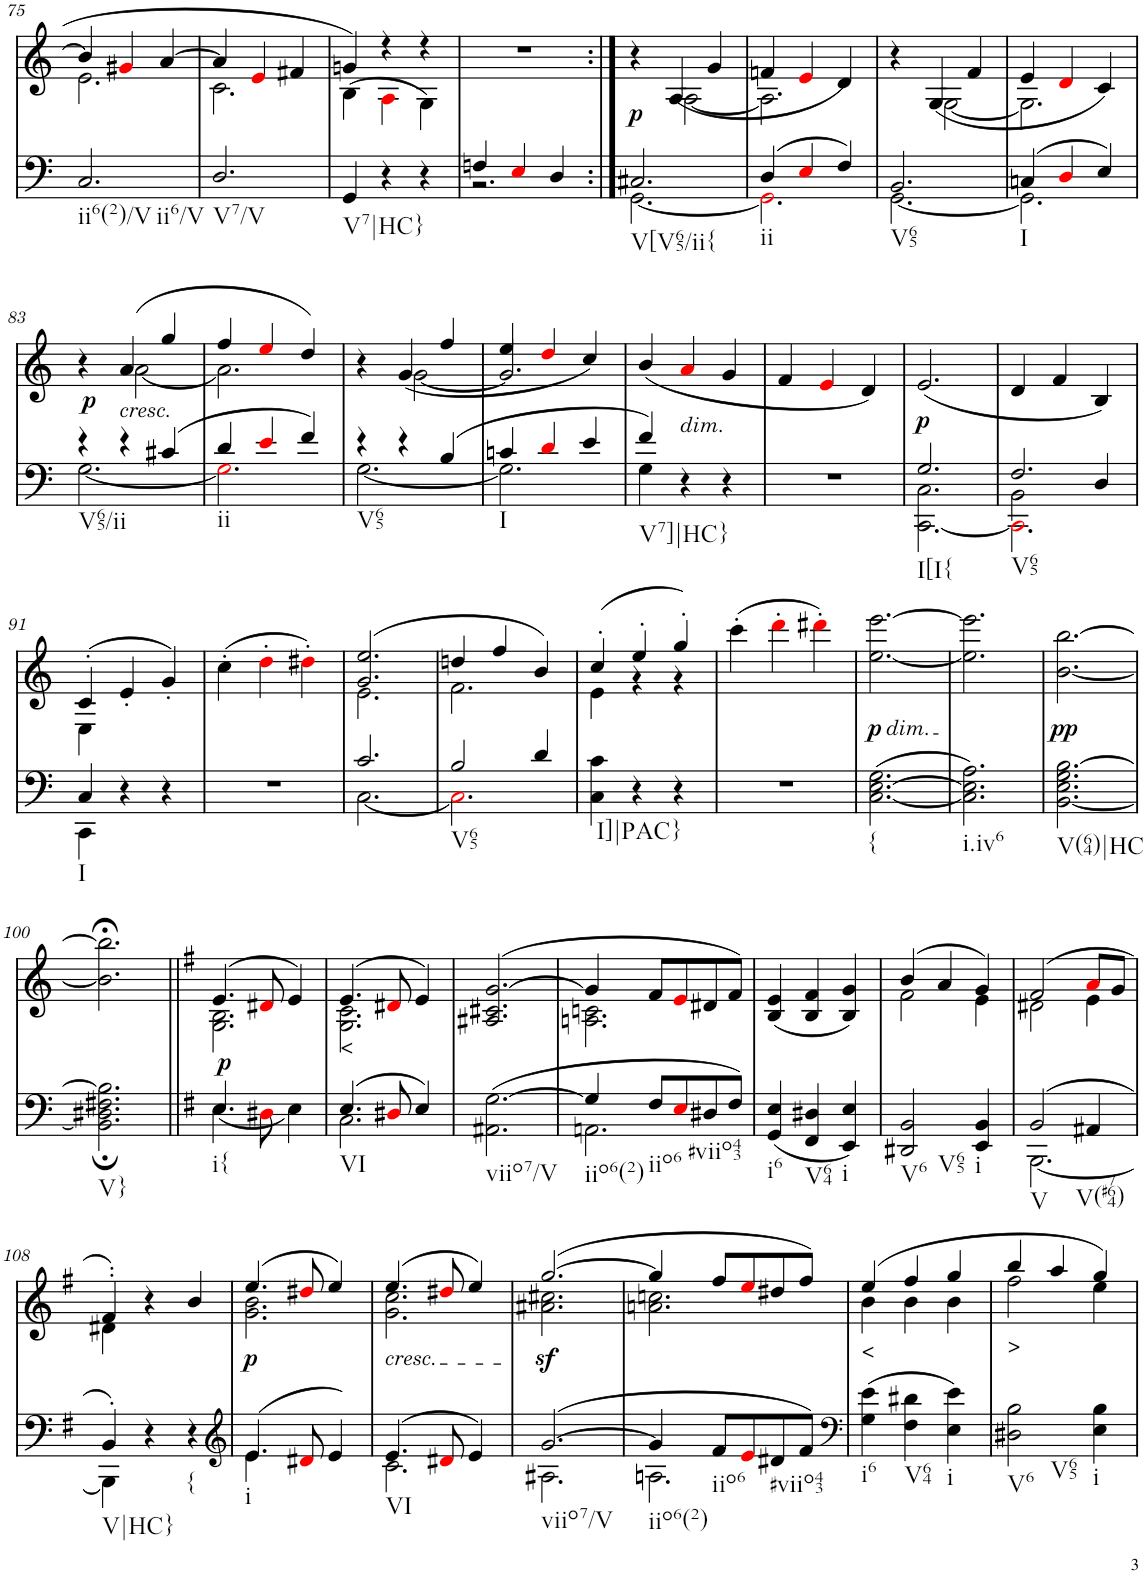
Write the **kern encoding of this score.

**kern	**dynam	**kern	**text	**dynam
*part2	*part2	*part1	*part1	*part1
*staff2	*staff2	*staff1	*staff1	*staff1
*I"piano	*	*I"piano	*	*
*I'Pno	*	*I'Pno	*	*
!!LO:PB:g=z
*clefF4	*	*clefG2	*	*
*k[]	*	*k[]	*	*
*M3/4	*	*M3/4	*	*
=75	=75	=75	=75	=75
*	*	*^	*	*
!LO:TX:b:t=ii6(2)/V	!	!	!	!	!
!LO:TX:b:t=ii6/V	!	!	!	!	!
2.C/	.	4b/]	2.e\	.	.
.	.	4g#Xi/	.	.	.
.	.	[4a/	.	.	.
=76	=76	=76	=76	=76	=76
!LO:TX:b:t=V7/V	!	!	!	!	!
2.D/	.	4a/]	2.c\	.	.
.	.	4ei/	.	.	.
.	.	4f#X/	.	.	.
=77	=77	=77	=77	=77	=77
!LO:TX:b:t=V7|HC}	!	!	!	!	!
4GG/	.	4gn/	(>4B\	.	.
4r	.	4r	4Ai\	.	.
4r	.	4r	4G\)	.	.
*	*	*v	*v	*	*
=78	=78	=78	=78	=78
*^	*	*	*	*
4Fn/	2.r	.	2.r	.	.
4Ei/	.	.	.	.	.
4D/	.	.	.	.	.
=79:|!	=79:|!	=79:|!	=79:|!	=79:|!	=79:|!
*	*	*	*^	*	*
!LO:TX:b:t=V[V65/ii{	!	!	!	!	!	!
!	!	!	!	!	!	!LO:DY:b
2.C#X/	[2.GG\	.	4r	4ryy	.	p
.	.	.	[2A\	(4A/	.	.
.	.	.	.	4g/	.	.
=80	=80	=80	=80	=80	=80	=80
!LO:TX:b:t=ii	!	!	!	!	!	!
(4D/	2.GGi\]	.	2.A\]	4fn/	.	.
4Ei/	.	.	.	4ei/	.	.
4F/)	.	.	.	4d/)	.	.
=81	=81	=81	=81	=81	=81	=81
!LO:TX:b:t=V65	!	!	!	!	!	!
2.BB/	[2.GG\	.	4r	4ryy	.	.
.	.	.	[2G\	(4G/	.	.
.	.	.	.	4f/	.	.
=82	=82	=82	=82	=82	=82	=82
!LO:TX:b:t=I	!	!	!	!	!	!
(4Cn/	2.GG\]	.	2.G\]	4e/	.	.
4Di/	.	.	.	4di/	.	.
4E/)	.	.	.	4c/)	.	.
!!LO:LB:g=z	!!
=83	=83	=83	=83	=83	=83	=83
!LO:TX:b:t=V65/ii	!	!	!	!	!	!
!	!	!	!	!	!	!LO:DY:b
4r	[2.G\	.	4r	4ryy	.	p
!	!	!	!LO:TX:b:i:t=cresc.	!	!	!
4r	.	.	(4a/	[2a\	.	.
(4c#X/	.	.	4gg/	.	.	.
=84	=84	=84	=84	=84	=84	=84
!LO:TX:b:t=ii	!	!	!	!	!	!
4d/	2.Gi\]	.	4ff/	2.a\]	.	.
4ei/	.	.	4eei/	.	.	.
4f/)	.	.	4dd/)	.	.	.
=85	=85	=85	=85	=85	=85	=85
!LO:TX:b:t=V65	!	!	!	!	!	!
4r	[2.G\	.	4r	4ryy	.	.
4r	.	.	[2g\	(4g/	.	.
(4B/	.	.	.	4ff/	.	.
=86	=86	=86	=86	=86	=86	=86
!LO:TX:b:t=I	!	!	!	!	!	!
4cn/	2.G\]	.	2.g/]	4ee/	.	.
4di/	.	.	.	4ddi/	.	.
4e/	.	.	.	4cc/)	.	.
=87	=87	=87	=87	=87	=87	=87
!LO:TX:b:t=V7]|HC}	!	!	!	!	!	!
*	*	*	*v	*v	*	*
4f/)	4G\	.	(4b/	.	.
!LO:TX:a:i:t=dim.	!	!	!	!	!
4r	2ryy	.	4ai/	.	.
4r	.	.	4g/	.	.
*v	*v	*	*	*	*
=88	=88	=88	=88	=88
2.r	.	4f/	.	.
.	.	4ei/	.	.
.	.	4d/)	.	.
=89	=89	=89	=89	=89
*^	*	*	*	*
!LO:TX:b:t=I[I{	!	!	!	!	!
!	!	!	!	!LO:LY:b	!LO:DY:b
2.G/	[2.CC\ 2.C\	.	(2.e/	p	p
=90	=90	=90	=90	=90	=90
*	*^	*	*	*	*
!LO:TX:b:t=V65	!	!	!	!	!	!
2BB\	2.CCi\]	2.F/	.	4d/	.	.
.	.	.	.	4f/	.	.
4D/	.	.	.	4B/)	.	.
*	*v	*v	*	*	*	*
!!LO:LB:g=z
=91	=91	=91	=91	=91	=91
*	*	*	*^	*	*
!LO:TX:b:t=I	!	!	!	!	!	!
4C/	4CC\	.	(4c'/	4E\	.	.
4r	2ryy	.	4e'/	2ryy	.	.
4r	.	.	4g'/)	.	.	.
*v	*v	*	*	*	*	*
*	*	*v	*v	*	*
=92	=92	=92	=92	=92
2.r	.	(4cc'\	.	.
.	.	4dd'i\	.	.
.	.	4dd#X'i\)	.	.
=93	=93	=93	=93	=93
*^	*	*^	*	*
2.c/	[2.C\	.	(2.g/ 2.ee/	2.e\	.	.
=94	=94	=94	=94	=94	=94	=94
!LO:TX:b:t=V65	!	!	!	!	!	!
2B/	2.Ci\]	.	4ddn/	2.f\	.	.
.	.	.	4ff/	.	.	.
4d/	.	.	4b/)	.	.	.
*v	*v	*	*	*	*	*
=95	=95	=95	=95	=95	=95
!LO:TX:b:t=I]|PAC}	!	!	!	!	!
!	!	!	!	!LO:LY:b	!
4C\ 4c\	.	(4cc'/	4e\	<	.
4r	.	4ee'/	4r	.	.
4r	.	4gg'/)	4r	.	.
*	*	*v	*v	*	*
=96	=96	=96	=96	=96
2.r	.	(4ccc'\	.	.
.	.	4ddd'i\	.	.
.	.	4ddd#X'i\)	.	.
=97	=97	=97	=97	=97
!	!	!LO:TX:b:i:t=dim.	!	!
!LO:TX:b:t={	!	!	!	!
!	!	!	!LO:LY:b	!LO:DY:b
(>[2.C\ [2.E\ 2.G\	.	[2.ee\ [2.eee\	p	p
=98	=98	=98	=98	=98
!LO:TX:b:t=i.iv6	!	!	!	!
2.C\] 2.E\] 2.A\)	.	2.ee\] 2.eee\]	.	.
=99	=99	=99	=99	=99
!LO:TX:b:t=V(64)|HC	!	!	!	!
!	!	!	!LO:LY:b	!LO:DY:b
[2.BB\ 2.E\ 2.G\ [2.B\	.	[2.b\ [2.bb\	pp	pp
!!LO:LB:g=z
=100	=100	=100	=100	=100
!LO:TX:b:t=V}	!	!	!	!
2.BB\]; 2.D#X\; 2.F#X\; 2.B\];	.	2.b\];< 2.bb\];<	.	.
=101||	=101||	=101||	=101||	=101||
*k[f#]	*	*k[f#]	*	*
*^	*	*^	*	*
!LO:TX:b:t=i{	!	!	!	!	!	!
!	!	!LO:DY:a	!	!	!LO:LY:b	!
(4.E/	4.E\	p	(4.e/	2.G\ 2.B\	p	.
8ryy	8D#Xi\	.	8d#Xi/	.	.	.
4ryy	4E\)	.	4e/)	.	.	.
=102	=102	=102	=102	=102	=102	=102
!LO:TX:b:t=VI	!	!	!	!	!	!
!	!	!	!	!	!LO:LY:b	!
(4.E/	2.C\	.	(4.e/	2.G\ 2.c\	<	.
8D#Xi/	.	.	8d#Xi/	.	.	.
4E/)	.	.	4e/)	.	.	.
*v	*v	*	*	*	*	*
*	*	*v	*v	*	*
=103	=103	=103	=103	=103
!LO:TX:b:t=viio7/V	!	!	!	!
(2.AA#X\ [2.G\	.	(2.A#X/ 2.c#X/ [2.g/	.	.
=104	=104	=104	=104	=104
*^	*	*^	*	*
!LO:TX:b:t=iio6(2)	!	!	!	!	!	!
4G/]	2.AAn\	.	4g/]	2.An\ 2.cn\	.	.
!LO:TX:b:t=iio6	!	!	!	!	!	!
8F#/L	.	.	8f#/L	.	.	.
8Ei/	.	.	8ei/	.	.	.
!LO:TX:b:t=#viio43	!	!	!	!	!	!
8D#X/	.	.	8d#X/	.	.	.
8F#/J)	.	.	8f#/J)	.	.	.
*v	*v	*	*	*	*	*
*	*	*v	*v	*	*
=105	=105	=105	=105	=105
!LO:TX:b:t=i6	!	!	!	!
(4GG/ 4E/	.	(4B/ 4e/	.	.
!LO:TX:b:t=V64	!	!	!	!
4FF#/ 4D#X/	.	4B/ 4f#/	.	.
!LO:TX:b:t=i	!	!	!	!
4EE/ 4E/)	.	4B/ 4g/)	.	.
=106	=106	=106	=106	=106
*	*	*^	*	*
!LO:TX:b:t=V6	!	!	!	!	!
!LO:TX:b:t=V65	!	!	!	!	!
2DD#X/ 2BB/	.	(4b/	2f#\	.	.
.	.	4a/	.	.	.
!LO:TX:b:t=i	!	!	!	!	!
4EE/ 4BB/	.	4g/)	4e\	.	.
=107	=107	=107	=107	=107	=107
*^	*	*	*	*	*
!LO:TX:b:t=V	!	!	!	!	!	!
(2BB/	[2.BBB\	.	(2f#/	2d#X\	.	.
!LO:TX:b:t=V(#764)	!	!	!	!	!	!
4AA#X/	.	.	8ai/L	4e\	.	.
.	.	.	8g/J	.	.	.
!!LO:LB:g=z	!!
=108	=108	=108	=108	=108	=108	=108
!LO:TX:b:t=V|HC}	!	!	!	!	!	!
4BB'/)	4BBB\]	.	4f#''/)	4d#X\	.	.
4r	2ryy	.	4r	2ryy	.	.
!LO:TX:b:t={	!	!	!	!	!	!
4r	.	.	4b/	.	.	.
=109	=109	=109	=109	=109	=109	=109
*clefG2	*	*	*	*	*	*
!LO:TX:b:t=i	!	!	!	!	!	!
!	!	!	!	!	!LO:LY:b	!LO:DY:b
(>4.e\	4.e/	.	(4.ee/	2.g\ 2.b\	p	p
8ryy	8d#Xi/	.	8dd#Xi/	.	.	.
4ryy	4e/)	.	4ee/)	.	.	.
=110	=110	=110	=110	=110	=110	=110
!	!	!	!LO:TX:b:i:t=cresc.	!	!	!
!LO:TX:b:t=VI	!	!	!	!	!	!
!	!	!	!	!	!LO:LY:b	!
(4.e/	2.c\	.	(4.ee/	2.g\ 2.cc\	<	.
8d#Xi/	.	.	8dd#Xi/	.	.	.
4e/)	.	.	4ee/)	.	.	.
=111	=111	=111	=111	=111	=111	=111
!LO:TX:b:t=viio7/V	!	!	!	!	!	!
!	!	!	!	!	!	!LO:DY:b
([2.g/	2.A#X\	.	([2.gg/	2.a#X\ 2.cc#X\	.	sf
=112	=112	=112	=112	=112	=112	=112
!LO:TX:b:t=iio6(2)	!	!	!	!	!	!
4g/]	2.An\	.	4gg/]	2.an\ 2.ccn\	.	.
!LO:TX:b:t=iio6	!	!	!	!	!	!
8f#/L	.	.	8ff#/L	.	.	.
8ei/	.	.	8eei/	.	.	.
!LO:TX:b:t=#viio43	!	!	!	!	!	!
8d#X/	.	.	8dd#X/	.	.	.
8f#/J)	.	.	8ff#/J)	.	.	.
*v	*v	*	*	*	*	*
=113	=113	=113	=113	=113	=113
*clefF4	*	*	*	*	*
!LO:TX:b:t=i6	!	!	!	!	!
!	!	!	!	!LO:LY:b	!
(4G\ 4e\	.	(4ee/	4b\	<	.
!LO:TX:b:t=V64	!	!	!	!	!
4F#\ 4d#X\	.	4ff#/	4b\	.	.
!LO:TX:b:t=i	!	!	!	!	!
4E\ 4e\)	.	4gg/	4b\	.	.
=114	=114	=114	=114	=114	=114
!LO:TX:b:t=V6	!	!	!	!	!
!LO:TX:b:t=V65	!	!	!	!	!
!	!	!	!	!LO:LY:b	!
2D#X\ 2B\	.	4bb/	2ff#\	>	.
.	.	4aa/	.	.	.
!LO:TX:b:t=i	!	!	!	!	!
4E\ 4B\	.	4gg/)	4ee\	.	.
*	*	*v	*v	*	*
=	=	=	=	=
*-	*-	*-	*-	*-
